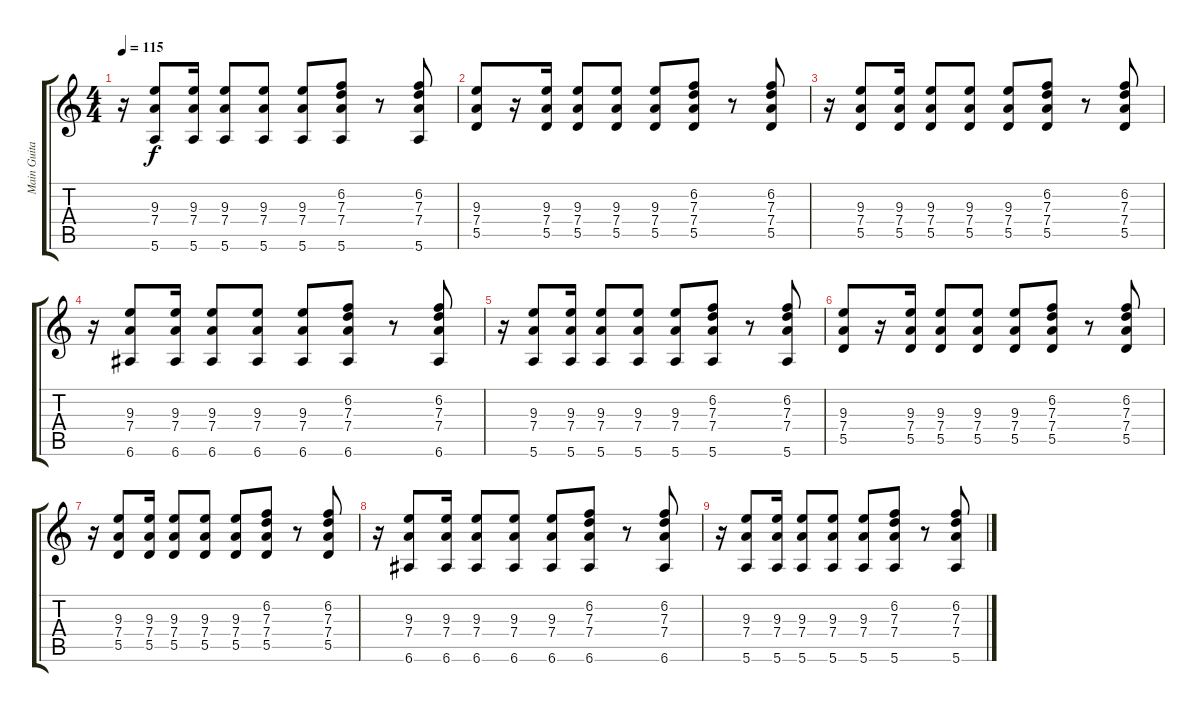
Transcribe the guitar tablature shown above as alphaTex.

\track ("Main Guitar" "Main Guita") {instrument electricguitarclean}
\staff {score tabs}
\tuning (E4 B3 G3 D3 A2 E2) {hide}
\ts (4 4)
\tempo 115
\clef g2
\ks c
r.16{dy f} (9.3 7.4 5.6).8 (9.3 7.4 5.6).16 (9.3 7.4 5.6).8 (9.3 7.4 5.6).8 (9.3 7.4 5.6).8 (6.2 7.3 7.4 5.6).8 r.8 (6.2 7.3 7.4 5.6).8 |
(9.3 7.4 5.5).8 r.16 (9.3 7.4 5.5).16 (9.3 7.4 5.5).8 (9.3 7.4 5.5).8 (9.3 7.4 5.5).8 (6.2 7.3 7.4 5.5).8 r.8 (6.2 7.3 7.4 5.5).8 |
r.16 (9.3 7.4 5.5).8 (9.3 7.4 5.5).16 (9.3 7.4 5.5).8 (9.3 7.4 5.5).8 (9.3 7.4 5.5).8 (6.2 7.3 7.4 5.5).8 r.8 (6.2 7.3 7.4 5.5).8 |
r.16 (9.3 7.4 6.6).8 (9.3 7.4 6.6).16 (9.3 7.4 6.6).8 (9.3 7.4 6.6).8 (9.3 7.4 6.6).8 (6.2 7.3 7.4 6.6).8 r.8 (6.2 7.3 7.4 6.6).8 |
r.16 (9.3 7.4 5.6).8 (9.3 7.4 5.6).16 (9.3 7.4 5.6).8 (9.3 7.4 5.6).8 (9.3 7.4 5.6).8 (6.2 7.3 7.4 5.6).8 r.8 (6.2 7.3 7.4 5.6).8 |
(9.3 7.4 5.5).8 r.16 (9.3 7.4 5.5).16 (9.3 7.4 5.5).8 (9.3 7.4 5.5).8 (9.3 7.4 5.5).8 (6.2 7.3 7.4 5.5).8 r.8 (6.2 7.3 7.4 5.5).8 |
r.16 (9.3 7.4 5.5).8 (9.3 7.4 5.5).16 (9.3 7.4 5.5).8 (9.3 7.4 5.5).8 (9.3 7.4 5.5).8 (6.2 7.3 7.4 5.5).8 r.8 (6.2 7.3 7.4 5.5).8 |
r.16 (9.3 7.4 6.6).8 (9.3 7.4 6.6).16 (9.3 7.4 6.6).8 (9.3 7.4 6.6).8 (9.3 7.4 6.6).8 (6.2 7.3 7.4 6.6).8 r.8 (6.2 7.3 7.4 6.6).8 |
r.16 (9.3 7.4 5.6).8 (9.3 7.4 5.6).16 (9.3 7.4 5.6).8 (9.3 7.4 5.6).8 (9.3 7.4 5.6).8 (6.2 7.3 7.4 5.6).8 r.8 (6.2 7.3 7.4 5.6).8
